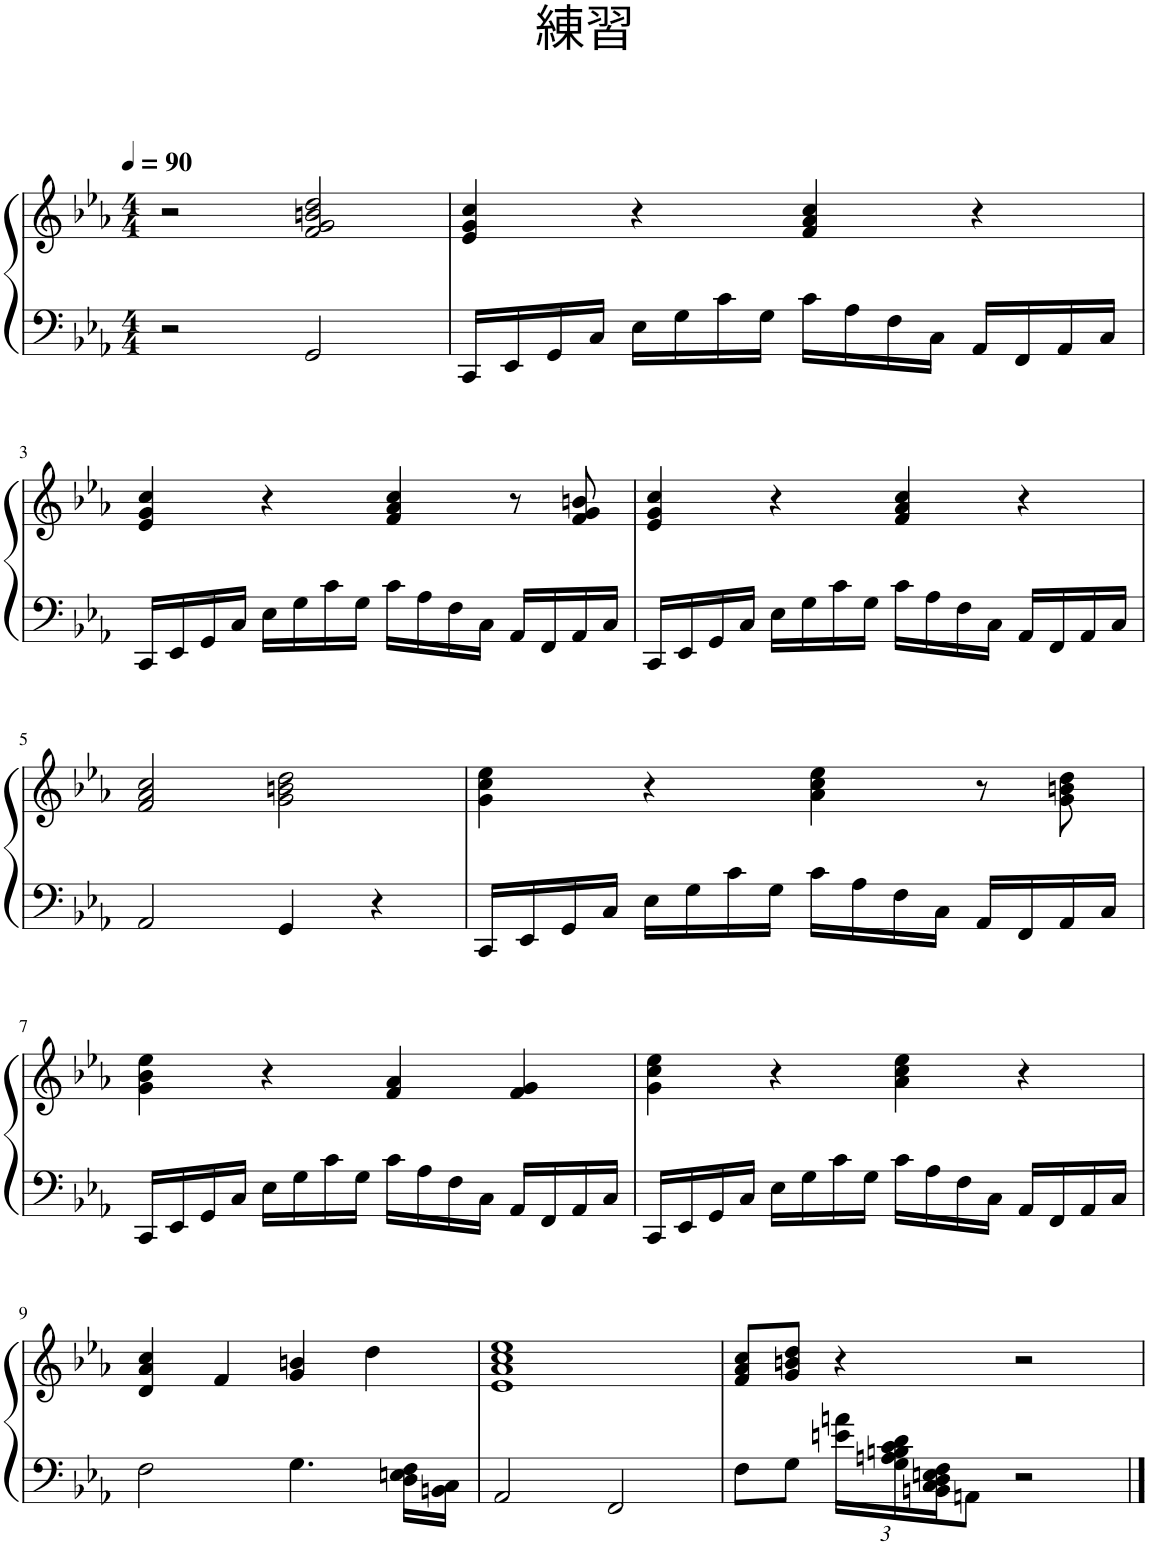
**kern	**kern
*part1	*part1
*staff2	*staff1
*I"Soul Organ	*
*clefF4	*clefG2
*k[b-e-a-]	*k[b-e-a-]
*c:	*c:
*M4/4	*M4/4
*MM90	*MM90
=1	=1
2r	2r
2GG/	2f/ 2g/ 2bn/ 2dd/
=2	=2
16CC/LL	4e-/ 4g/ 4cc/
16EE-/	.
16GG/	.
16C/JJ	.
16E-\LL	4r
16G\	.
16c\	.
16G\JJ	.
16c\LL	4f/ 4a-/ 4cc/
16A-\	.
16F\	.
16C\JJ	.
16AA-/LL	4r
16FF/	.
16AA-/	.
16C/JJ	.
!!LO:LB:g=z
=3	=3
16CC/LL	4e-/ 4g/ 4cc/
16EE-/	.
16GG/	.
16C/JJ	.
16E-\LL	4r
16G\	.
16c\	.
16G\JJ	.
16c\LL	4f/ 4a-/ 4cc/
16A-\	.
16F\	.
16C\JJ	.
16AA-/LL	8r
16FF/	.
16AA-/	8f/ 8g/ 8bn/
16C/JJ	.
=4	=4
16CC/LL	4e-/ 4g/ 4cc/
16EE-/	.
16GG/	.
16C/JJ	.
16E-\LL	4r
16G\	.
16c\	.
16G\JJ	.
16c\LL	4f/ 4a-/ 4cc/
16A-\	.
16F\	.
16C\JJ	.
16AA-/LL	4r
16FF/	.
16AA-/	.
16C/JJ	.
!!LO:LB:g=z
=5	=5
2AA-/	2f/ 2a-/ 2cc/
4GG/	2g\ 2bn\ 2dd\
4r	.
=6	=6
16CC/LL	4g\ 4cc\ 4ee-\
16EE-/	.
16GG/	.
16C/JJ	.
16E-\LL	4r
16G\	.
16c\	.
16G\JJ	.
16c\LL	4a-\ 4cc\ 4ee-\
16A-\	.
16F\	.
16C\JJ	.
16AA-/LL	8r
16FF/	.
16AA-/	8g\ 8bn\ 8dd\
16C/JJ	.
!!LO:LB:g=z
=7	=7
16CC/LL	4g\ 4b-\ 4ee-\
16EE-/	.
16GG/	.
16C/JJ	.
16E-\LL	4r
16G\	.
16c\	.
16G\JJ	.
16c\LL	4f/ 4a-/
16A-\	.
16F\	.
16C\JJ	.
16AA-/LL	4f/ 4g/
16FF/	.
16AA-/	.
16C/JJ	.
=8	=8
16CC/LL	4g\ 4cc\ 4ee-\
16EE-/	.
16GG/	.
16C/JJ	.
16E-\LL	4r
16G\	.
16c\	.
16G\JJ	.
16c\LL	4a-\ 4cc\ 4ee-\
16A-\	.
16F\	.
16C\JJ	.
16AA-/LL	4r
16FF/	.
16AA-/	.
16C/JJ	.
!!LO:LB:g=z
=9	=9
2F\	4d/ 4a-/ 4cc/
.	4f/
4.G\	4g/ 4bn/
.	4dd\
16D\ 16En\ 16F\LL	.
16BBn\ 16C\JJ	.
=10	=10
2AA-/	1e- 1a- 1cc 1ee-
2FF/	.
=11	=11
8F\L	8f/ 8a-/ 8cc/L
8G\J	8g/ 8bn/ 8dd/J
*Xbrackettup	*
24en\ 24an\LL	4r
24G\ 24An\ 24Bn\ 24c\ 24d\	.
24BBn\ 24C\ 24D\ 24En\ 24F\J	.
8AAn\J	.
2r	2r
=	=
*-	*-
